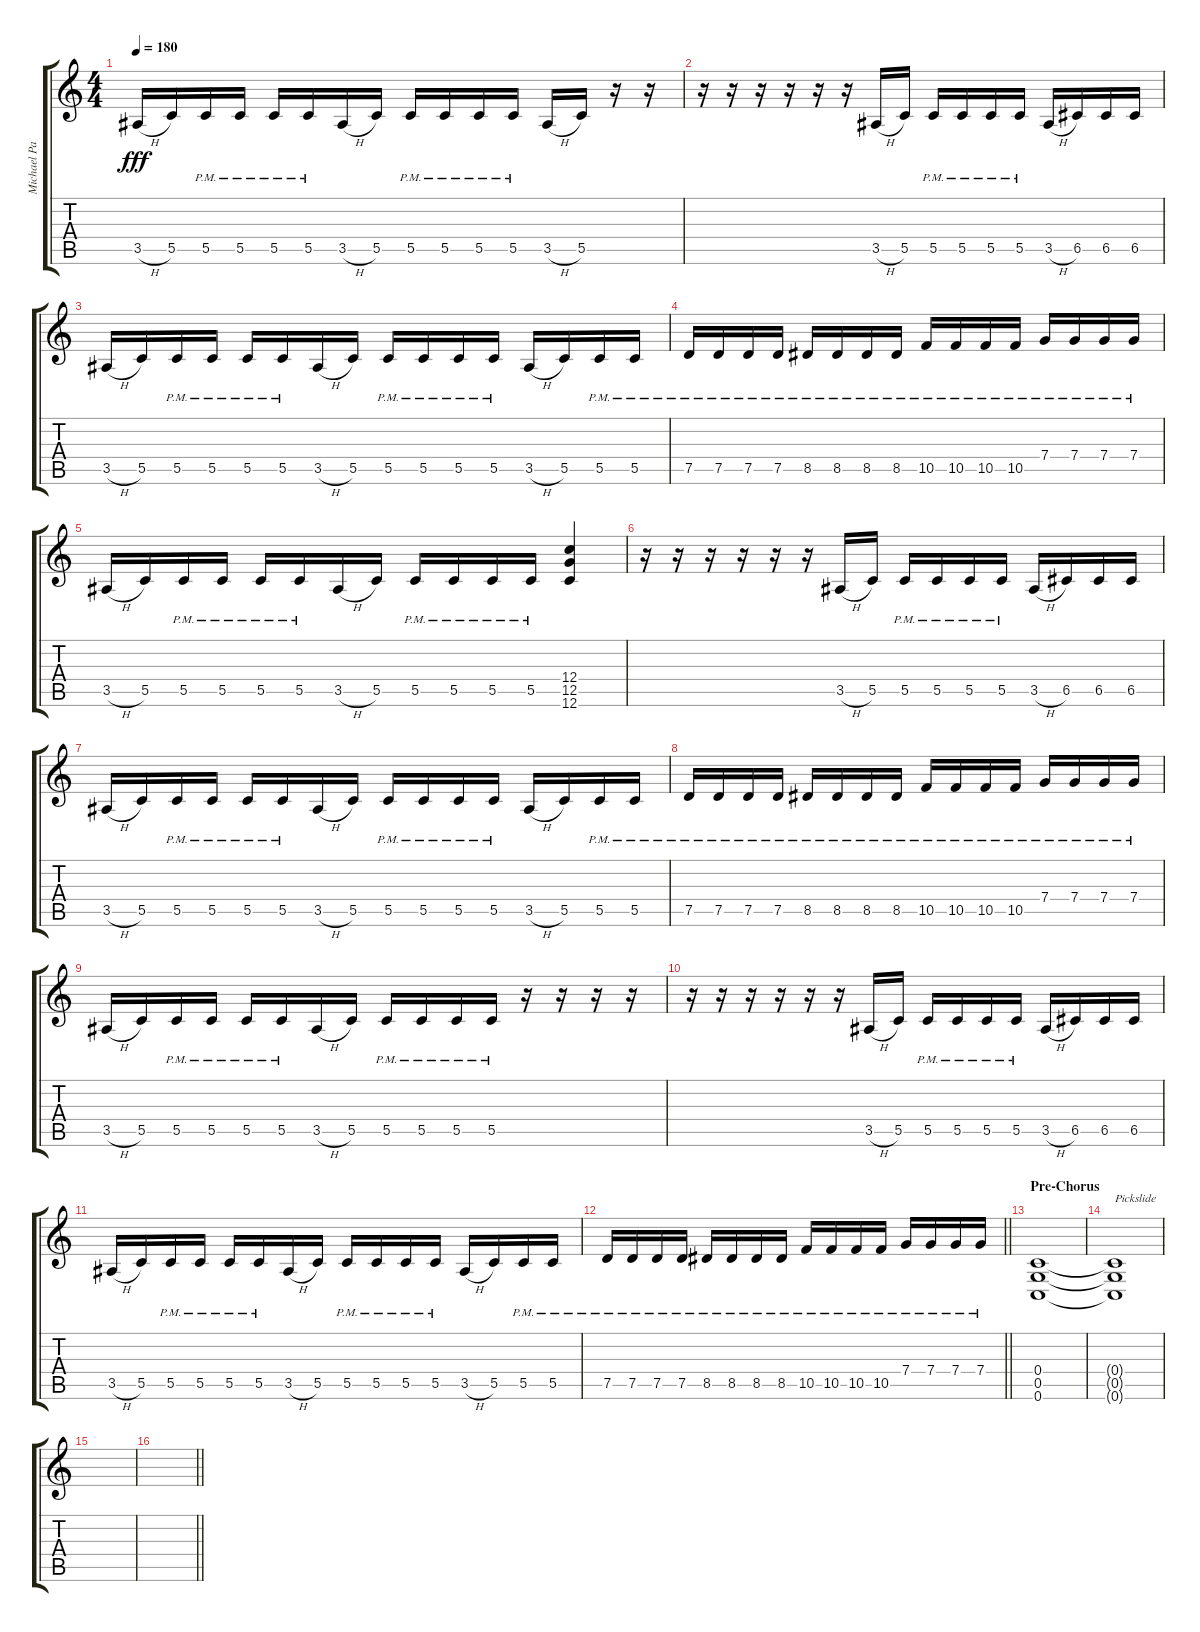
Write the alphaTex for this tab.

\track ("Michael Padget" "Michael Pa") {instrument distortionguitar}
\staff {score tabs}
\tuning (D4 A3 F3 C3 G2 C2) {hide}
\ts (4 4)
\tempo 180
\clef g2
\ks c
3.5{h}.16{dy fff} 5.5.16 5.5{pm}.16 5.5{pm}.16 5.5{pm}.16 5.5{pm}.16 3.5{h}.16 5.5.16 5.5{pm}.16 5.5{pm}.16 5.5{pm}.16 5.5{pm}.16 3.5{h}.16 5.5.16 r.16 r.16 |
r.16 r.16 r.16 r.16 r.16 r.16 3.5{h}.16 5.5.16 5.5{pm}.16 5.5{pm}.16 5.5{pm}.16 5.5{pm}.16 3.5{h}.16 6.5.16 6.5.16 6.5.16 |
3.5{h}.16 5.5.16 5.5{pm}.16 5.5{pm}.16 5.5{pm}.16 5.5{pm}.16 3.5{h}.16 5.5.16 5.5{pm}.16 5.5{pm}.16 5.5{pm}.16 5.5{pm}.16 3.5{h}.16 5.5.16 5.5{pm}.16 5.5{pm}.16 |
7.5{pm}.16 7.5{pm}.16 7.5{pm}.16 7.5{pm}.16 8.5{pm}.16 8.5{pm}.16 8.5{pm}.16 8.5{pm}.16 10.5{pm}.16 10.5{pm}.16 10.5{pm}.16 10.5{pm}.16 7.4{pm}.16 7.4{pm}.16 7.4{pm}.16 7.4{pm}.16 |
3.5{h}.16 5.5.16 5.5{pm}.16 5.5{pm}.16 5.5{pm}.16 5.5{pm}.16 3.5{h}.16 5.5.16 5.5{pm}.16 5.5{pm}.16 5.5{pm}.16 5.5{pm}.16 (12.4 12.5 12.6).4 |
r.16 r.16 r.16 r.16 r.16 r.16 3.5{h}.16 5.5.16 5.5{pm}.16 5.5{pm}.16 5.5{pm}.16 5.5{pm}.16 3.5{h}.16 6.5.16 6.5.16 6.5.16 |
3.5{h}.16 5.5.16 5.5{pm}.16 5.5{pm}.16 5.5{pm}.16 5.5{pm}.16 3.5{h}.16 5.5.16 5.5{pm}.16 5.5{pm}.16 5.5{pm}.16 5.5{pm}.16 3.5{h}.16 5.5.16 5.5{pm}.16 5.5{pm}.16 |
7.5{pm}.16 7.5{pm}.16 7.5{pm}.16 7.5{pm}.16 8.5{pm}.16 8.5{pm}.16 8.5{pm}.16 8.5{pm}.16 10.5{pm}.16 10.5{pm}.16 10.5{pm}.16 10.5{pm}.16 7.4{pm}.16 7.4{pm}.16 7.4{pm}.16 7.4{pm}.16 |
3.5{h}.16 5.5.16 5.5{pm}.16 5.5{pm}.16 5.5{pm}.16 5.5{pm}.16 3.5{h}.16 5.5.16 5.5{pm}.16 5.5{pm}.16 5.5{pm}.16 5.5{pm}.16 r.16 r.16 r.16 r.16 |
r.16 r.16 r.16 r.16 r.16 r.16 3.5{h}.16 5.5.16 5.5{pm}.16 5.5{pm}.16 5.5{pm}.16 5.5{pm}.16 3.5{h}.16 6.5.16 6.5.16 6.5.16 |
3.5{h}.16 5.5.16 5.5{pm}.16 5.5{pm}.16 5.5{pm}.16 5.5{pm}.16 3.5{h}.16 5.5.16 5.5{pm}.16 5.5{pm}.16 5.5{pm}.16 5.5{pm}.16 3.5{h}.16 5.5.16 5.5{pm}.16 5.5{pm}.16 |
\barLineRight lightlight
7.5{pm}.16 7.5{pm}.16 7.5{pm}.16 7.5{pm}.16 8.5{pm}.16 8.5{pm}.16 8.5{pm}.16 8.5{pm}.16 10.5{pm}.16 10.5{pm}.16 10.5{pm}.16 10.5{pm}.16 7.4{pm}.16 7.4{pm}.16 7.4{pm}.16 7.4{pm}.16 |
\section ("" "Pre-Chorus")
(0.4 0.5 0.6).1 |
(0.4{t} 0.5{t} 0.6{t}).1{txt "Pickslide"} |
|
\barLineRight lightlight
